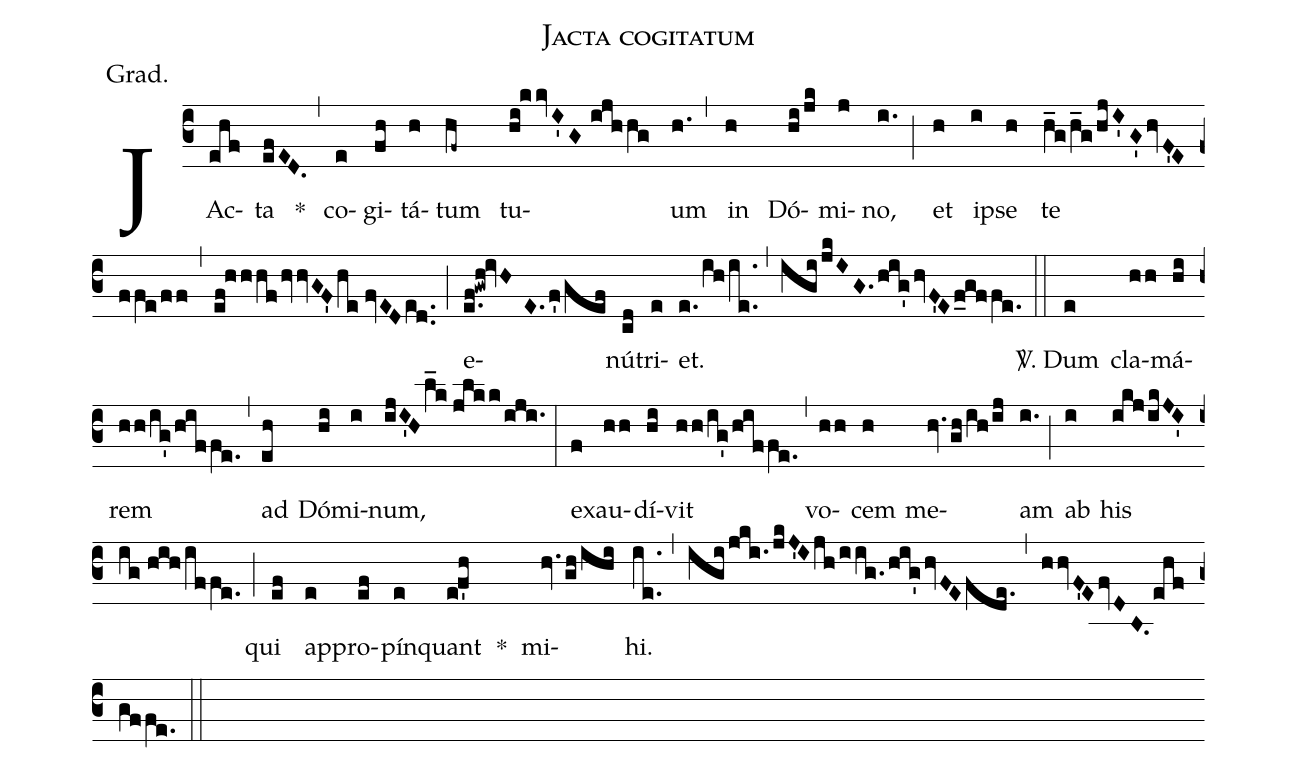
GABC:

name:Jacta cogitatum;
annotation:Grad.;
mode:7;
office-part:Gradual;
%%
(c3) JAc(ehf)ta(efED.) *(,) co(e)gi(fh)tá(h)tum(hf~) tu(hi!kkvI'G//ijhhg)um(h.) (,) in(h) Dó(hi/jk)mi(j)no,(i.) (;) et(h) ip(i)se(h) te(h_g/h_g/hjI'G'/hvF'E/ffe/ff) (,) (ef!hhhf/hvvGF'/he//fvED/ed..) (;) e(e.f!gwh!ivHE./f'/gef)nú(cd)tri(e)et.(e./ih/ie..) (,) (igi/jkIG./hig'/hvF'E/f_gffe.) (::)

<sp>V/</sp>. Dum(e) cla(hh)má(hi)rem(hh/ig'/hiffe.) (,) ad(eh) Dó(hi)mi(i)num,(ijI'H/l_k//jlkk/iji.) (:) ex(f)au(hh)dí(hi)vit(hh/ig'/hiffe.) (,) vo(hh)cem(h) me(hv.gh/ih/ij)am(i.) (;) ab(i) his(ikj/ikJI'/ig//hih/iffe.) (;) qui(ef) ap(e)pro(ef)pín(e)quant(e!f'h) *() mi(hv.gh/ihi)hi.(ie..) (,) (igi/jki./jkJ'I/jh/iig./hig'/hvFE/fde.) (,) (hhvF'E/fvDB./ehf/gffe.) (::)
